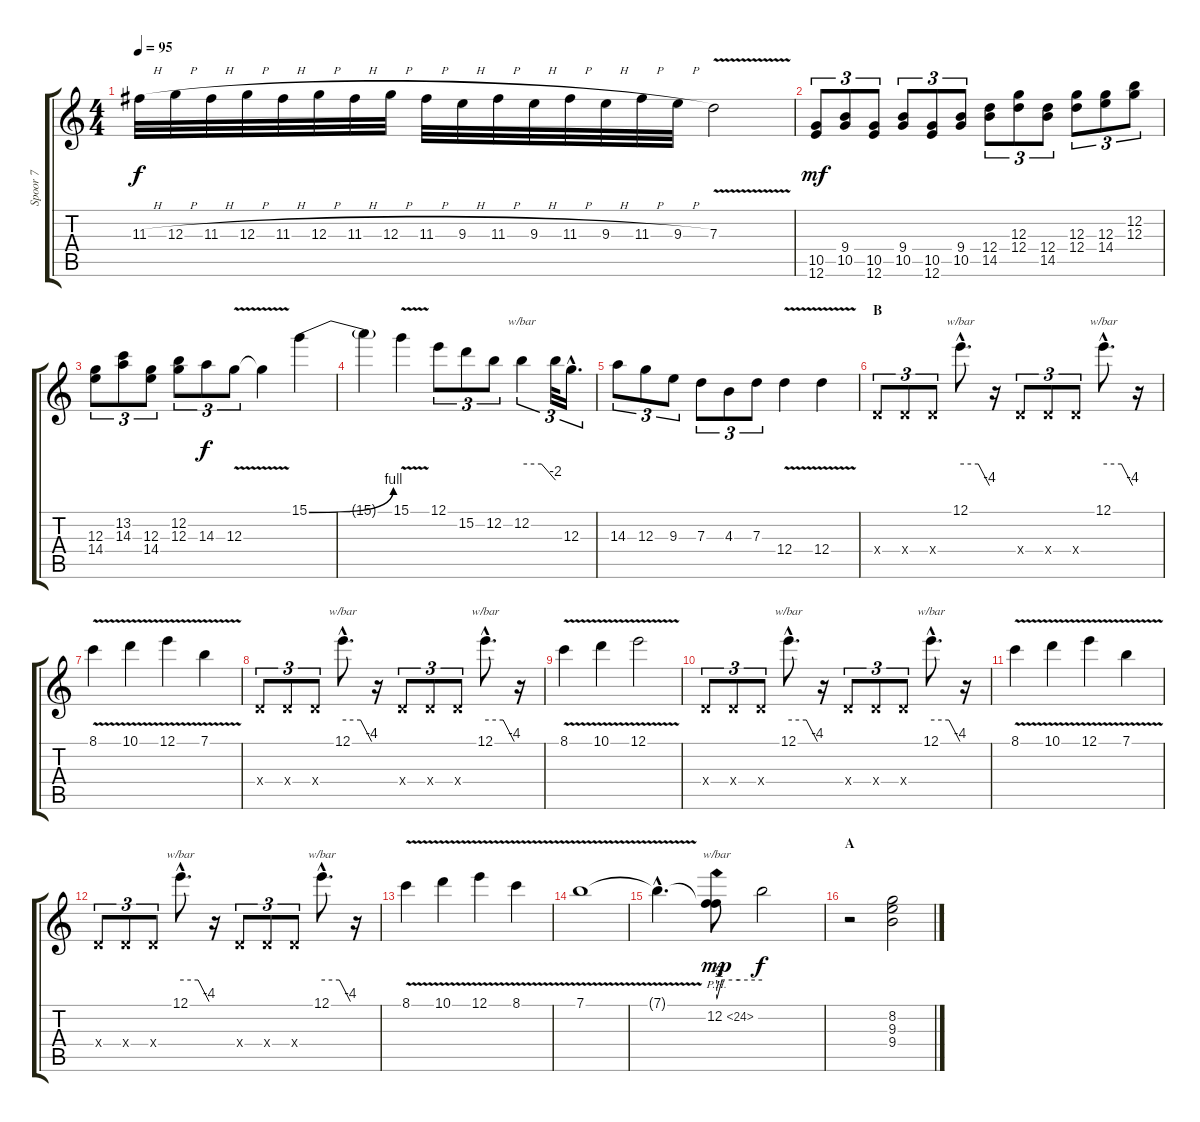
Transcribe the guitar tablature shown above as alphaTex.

\track ("Spoor 7" "Spoor 7") {instrument overdrivenguitar}
\staff {score tabs}
\tuning (E4 B3 G3 D3 A2 E2) {hide}
\ts (4 4)
\tempo 95
\clef g2
\ks c
11.3{h}.32{dy f} 12.3{h}.32 11.3{h}.32 12.3{h}.32 11.3{h}.32 12.3{h}.32 11.3{h}.32 12.3{h}.32 11.3{h}.32 9.3{h}.32 11.3{h}.32 9.3{h}.32 11.3{h}.32 9.3{h}.32 11.3{h}.32 9.3{h}.32 7.3{v}.2 |
(10.5 12.6).8{tu (3 2) dy mf} (9.4 10.5).8{tu (3 2)} (10.5 12.6).8{tu (3 2)} (9.4 10.5).8{tu (3 2)} (10.5 12.6).8{tu (3 2)} (9.4 10.5).8{tu (3 2)} (12.4 14.5).8{tu (3 2)} (12.3 12.4).8{tu (3 2)} (12.4 14.5).8{tu (3 2)} (12.3 12.4).8{tu (3 2)} (12.3 14.4).8{tu (3 2)} (12.2 12.3).8{tu (3 2)} |
(12.3 14.4).8{tu (3 2)} (13.2 14.3).8{tu (3 2)} (12.3 14.4).8{tu (3 2)} (12.2 12.3).8{tu (3 2)} 14.3.8{tu (3 2) dy f} 12.3{v}.8{tu (3 2)} 12.3{t}.4 15.1{be (bend 0 0 60 4)}.4 |
15.1{t}.4 15.1{v}.4 12.1.8{tu (3 2)} 15.2.8{tu (3 2)} 12.2.8{tu (3 2)} 12.2.4{tu (3 2) tbe (custom default 0 0 35 0 60 -8)} 12.2{t}.32{tu (3 2)} 12.3{hac}.16{d tu (3 2)} |
14.3.8{tu (3 2)} 12.3.8{tu (3 2)} 9.3.8{tu (3 2)} 7.3.8{tu (3 2)} 4.3.8{tu (3 2)} 7.3.8{tu (3 2)} 12.4{v}.4 12.4{v}.4 |
\section ("" "B")
0.4{x}.8{tu (3 2)} 0.4{x}.8{tu (3 2)} 0.4{x}.8{tu (3 2)} 12.1{hac}.8{d tbe (custom default 0 0 37 0 60 -16)} r.16 0.4{x}.8{tu (3 2)} 0.4{x}.8{tu (3 2)} 0.4{x}.8{tu (3 2)} 12.1{hac}.8{d tbe (custom default 0 0 37 0 60 -16)} r.16 |
8.1{v}.4 10.1{v}.4 12.1{v}.4 7.1{v}.4 |
0.4{x}.8{tu (3 2)} 0.4{x}.8{tu (3 2)} 0.4{x}.8{tu (3 2)} 12.1{hac}.8{d tbe (custom default 0 0 37 0 60 -16)} r.16 0.4{x}.8{tu (3 2)} 0.4{x}.8{tu (3 2)} 0.4{x}.8{tu (3 2)} 12.1{hac}.8{d tbe (custom default 0 0 37 0 60 -16)} r.16 |
8.1{v}.4 10.1{v}.4 12.1{v}.2 |
0.4{x}.8{tu (3 2)} 0.4{x}.8{tu (3 2)} 0.4{x}.8{tu (3 2)} 12.1{hac}.8{d tbe (custom default 0 0 37 0 60 -16)} r.16 0.4{x}.8{tu (3 2)} 0.4{x}.8{tu (3 2)} 0.4{x}.8{tu (3 2)} 12.1{hac}.8{d tbe (custom default 0 0 37 0 60 -16)} r.16 |
8.1{v}.4 10.1{v}.4 12.1{v}.4 7.1{v}.4 |
0.4{x}.8{tu (3 2)} 0.4{x}.8{tu (3 2)} 0.4{x}.8{tu (3 2)} 12.1{hac}.8{d tbe (custom default 0 0 37 0 60 -16)} r.16 0.4{x}.8{tu (3 2)} 0.4{x}.8{tu (3 2)} 0.4{x}.8{tu (3 2)} 12.1{hac}.8{d tbe (custom default 0 0 37 0 60 -16)} r.16 |
8.1{v}.4 10.1{v}.4 12.1{v}.4 8.1{v}.4 |
7.1{v}.1 |
7.1{hac t}.4{d} (7.1{t} 12.2{ph 12}).8{tbe (custom default 0 -12 7 0 30 0 60 0) dy mp} 12.2{t}.2{dy f} |
\section ("" "A")
r.2 (8.2 9.3 9.4).2
